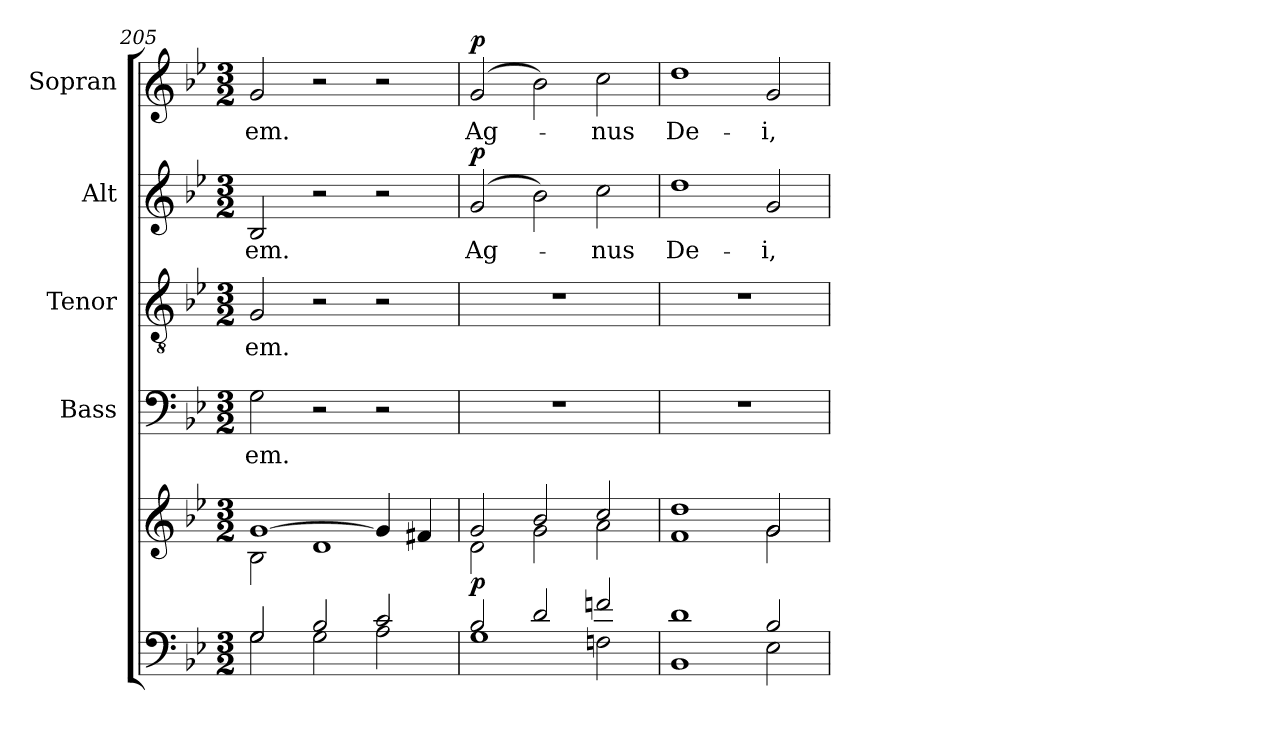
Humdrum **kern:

**kern	**kern	**dynam	**kern	**text	**kern	**text	**kern	**text	**dynam	**kern	**text	**dynam
*part5	*part5	*part5	*part4	*part4	*part3	*part3	*part2	*part2	*part2	*part1	*part1	*part1
*staff6	*staff5	*staff5/6	*staff4	*staff4	*staff3	*staff3	*staff2	*staff2	*staff2	*staff1	*staff1	*staff1
*	*	*	*I"Bass	*	*I"Tenor	*	*I"Alt	*	*	*I"Sopran	*	*
*	*	*	*I'B.	*	*I'T.	*	*I'A.	*	*	*I'S.	*	*
*clefF4	*clefG2	*	*clefF4	*	*clefGv2	*	*clefG2	*	*	*clefG2	*	*
*k[b-e-]	*k[b-e-]	*	*k[b-e-]	*	*k[b-e-]	*	*k[b-e-]	*	*	*k[b-e-]	*	*
*B-:	*B-:	*	*B-:	*	*B-:	*	*B-:	*	*	*B-:	*	*
*M3/2	*M3/2	*	*M3/2	*	*M3/2	*	*M3/2	*	*	*M3/2	*	*
=205	=205	=205	=205	=205	=205	=205	=205	=205	=205	=205	=205	=205
*^	*^	*	*	*	*	*	*	*	*	*	*	*
!	!	!	!	!	!	!LO:LY:b	!	!LO:LY:b	!	!LO:LY:b	!	!	!LO:LY:b	!
2G/	2G\	[>1g	2B-\	.	2G\	-em.	2G/	-em.	2B-/	-em.	.	2g/	-em.	.
2B-/	2G\	.	1d	.	2r	.	2r	.	2r	.	.	2r	.	.
2c/	2A\	4g/]	.	.	2r	.	2r	.	2r	.	.	2r	.	.
.	.	4f#X/	.	.	.	.	.	.	.	.	.	.	.	.
=206	=206	=206	=206	=206	=206	=206	=206	=206	=206	=206	=206	=206	=206	=206
!	!	!	!	!LO:DY:b	!	!	!	!	!	!LO:LY:b	!LO:DY:a	!	!LO:LY:b	!LO:DY:a
2B-/	1G	2g/	2d\	p	1.r	.	1.r	.	(2g/	Ag-	p	(2g/	Ag-	p
2d/	.	2b-/	2g\	.	.	.	.	.	2b-\)	.	.	2b-\)	.	.
!	!	!	!	!	!	!	!	!	!	!LO:LY:b	!	!	!LO:LY:b	!
2fn/	2Fn\	2cc/	2a\	.	.	.	.	.	2cc\	-nus	.	2cc\	-nus	.
=207	=207	=207	=207	=207	=207	=207	=207	=207	=207	=207	=207	=207	=207	=207
!	!	!	!	!	!	!	!	!	!	!LO:LY:b	!	!	!LO:LY:b	!
1d	1BB-	1dd	1f	.	1.r	.	1.r	.	1dd	De-	.	1dd	De-	.
!	!	!	!	!	!	!	!	!	!	!LO:LY:b	!	!	!LO:LY:b	!
2B-/	2E-\	2g/	2g\	.	.	.	.	.	2g/	-i,	.	2g/	-i,	.
*v	*v	*	*	*	*	*	*	*	*	*	*	*	*	*
*	*v	*v	*	*	*	*	*	*	*	*	*	*	*
=	=	=	=	=	=	=	=	=	=	=	=	=
*-	*-	*-	*-	*-	*-	*-	*-	*-	*-	*-	*-	*-
